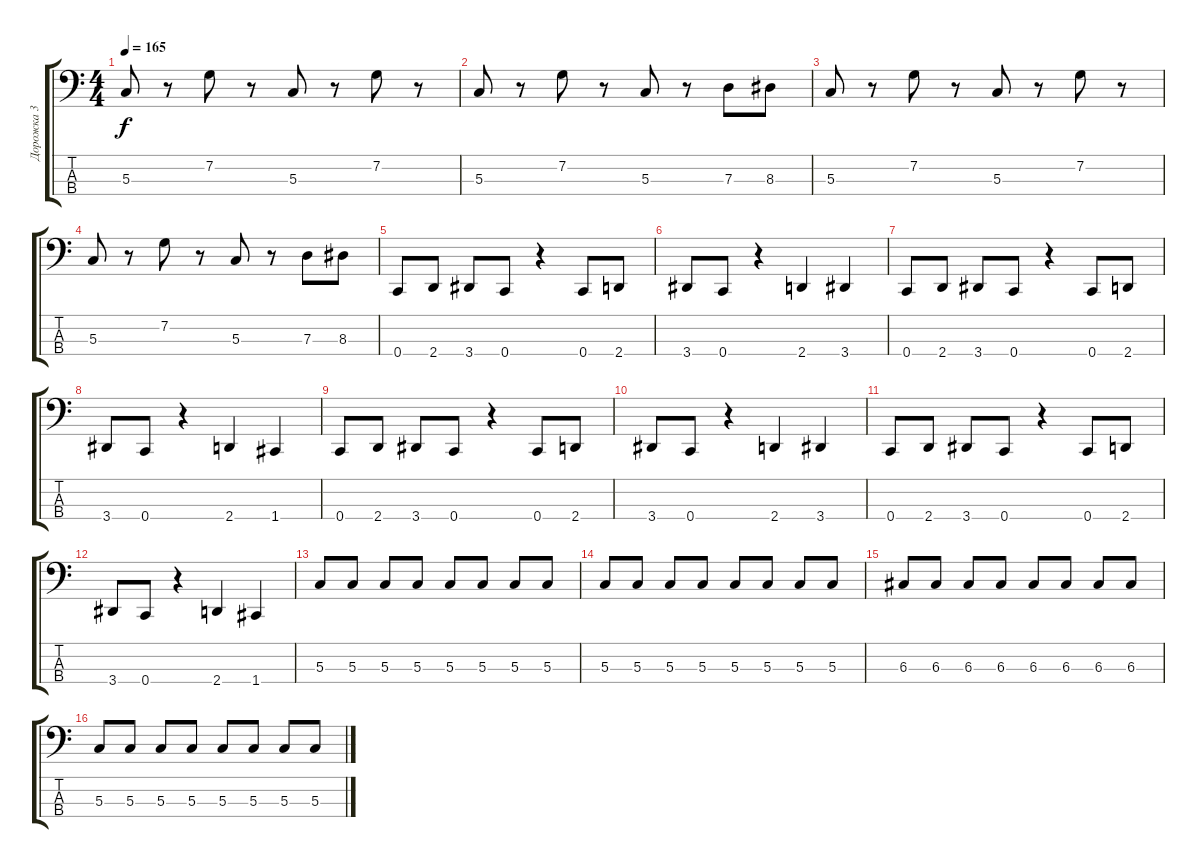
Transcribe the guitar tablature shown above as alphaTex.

\track ("Дорожка 3" "Дорожка 3") {instrument electricbasspick}
\staff {score tabs}
\tuning (F2 C2 G1 C1) {hide}
\ts (4 4)
\tempo 165
\clef f4
\ks c
5.3.8{dy f} r.8 7.2.8 r.8 5.3.8 r.8 7.2.8 r.8 |
5.3.8 r.8 7.2.8 r.8 5.3.8 r.8 7.3.8 8.3.8 |
5.3.8 r.8 7.2.8 r.8 5.3.8 r.8 7.2.8 r.8 |
5.3.8 r.8 7.2.8 r.8 5.3.8 r.8 7.3.8 8.3.8 |
0.4.8 2.4.8 3.4.8 0.4.8 r.4 0.4.8 2.4.8 |
3.4.8 0.4.8 r.4 2.4.4 3.4.4 |
0.4.8 2.4.8 3.4.8 0.4.8 r.4 0.4.8 2.4.8 |
3.4.8 0.4.8 r.4 2.4.4 1.4.4 |
0.4.8 2.4.8 3.4.8 0.4.8 r.4 0.4.8 2.4.8 |
3.4.8 0.4.8 r.4 2.4.4 3.4.4 |
0.4.8 2.4.8 3.4.8 0.4.8 r.4 0.4.8 2.4.8 |
3.4.8 0.4.8 r.4 2.4.4 1.4.4 |
5.3.8 5.3.8 5.3.8 5.3.8 5.3.8 5.3.8 5.3.8 5.3.8 |
5.3.8 5.3.8 5.3.8 5.3.8 5.3.8 5.3.8 5.3.8 5.3.8 |
6.3.8 6.3.8 6.3.8 6.3.8 6.3.8 6.3.8 6.3.8 6.3.8 |
5.3.8 5.3.8 5.3.8 5.3.8 5.3.8 5.3.8 5.3.8 5.3.8
